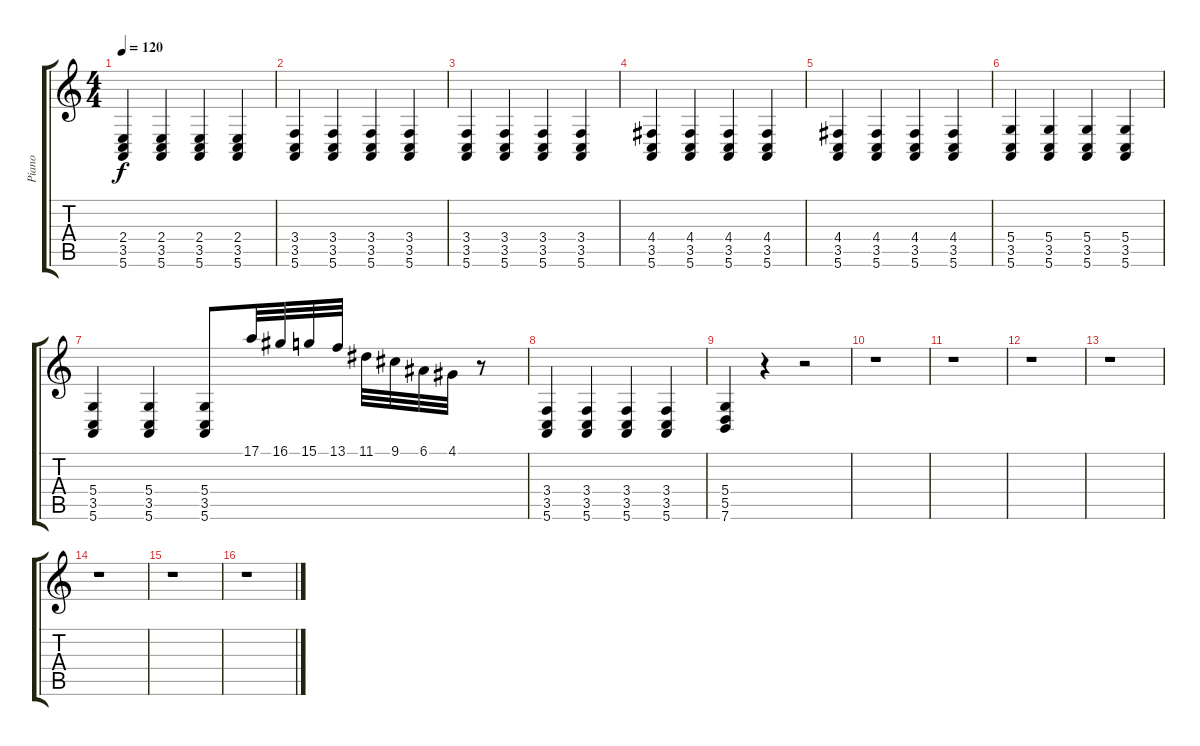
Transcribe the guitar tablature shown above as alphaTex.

\track ("Piano" "Piano") {instrument acousticgrandpiano}
\staff {score tabs}
\tuning (E4 G3 D3 D3 A2 E2) {hide}
\ts (4 4)
\tempo 120
\clef g2
\ks c
(2.4 3.5 5.6).4{dy f} (2.4 3.5 5.6).4 (2.4 3.5 5.6).4 (2.4 3.5 5.6).4 |
(3.4 3.5 5.6).4 (3.4 3.5 5.6).4 (3.4 3.5 5.6).4 (3.4 3.5 5.6).4 |
(3.4 3.5 5.6).4 (3.4 3.5 5.6).4 (3.4 3.5 5.6).4 (3.4 3.5 5.6).4 |
(4.4 3.5 5.6).4 (4.4 3.5 5.6).4 (4.4 3.5 5.6).4 (4.4 3.5 5.6).4 |
(4.4 3.5 5.6).4 (4.4 3.5 5.6).4 (4.4 3.5 5.6).4 (4.4 3.5 5.6).4 |
(5.4 3.5 5.6).4 (5.4 3.5 5.6).4 (5.4 3.5 5.6).4 (5.4 3.5 5.6).4 |
(5.4 3.5 5.6).4 (5.4 3.5 5.6).4 (5.4 3.5 5.6).8 17.1.32 16.1.32 15.1.32 13.1.32 11.1.32 9.1.32 6.1.32 4.1.32 r.8 |
(3.4 3.5 5.6).4 (3.4 3.5 5.6).4 (3.4 3.5 5.6).4 (3.4 3.5 5.6).4 |
(5.4 5.5 7.6).4 r.4 r.2 |
r.1 |
r.1 |
r.1 |
r.1 |
r.1 |
r.1 |
r.1
